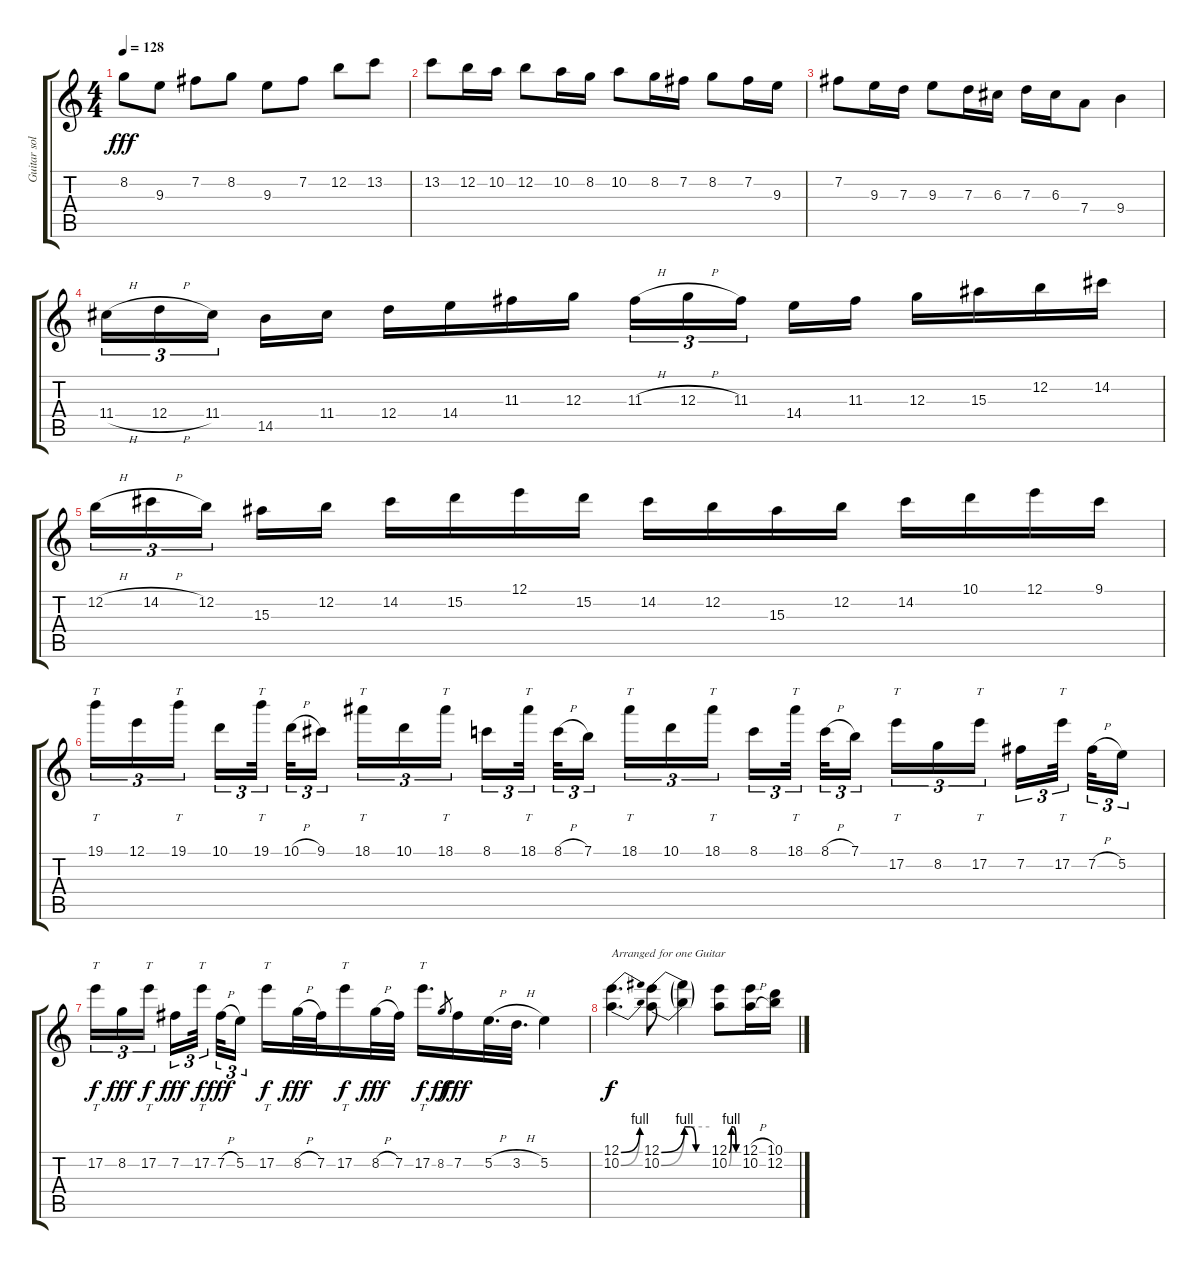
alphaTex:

\track ("Guitar solo" "Guitar sol") {instrument distortionguitar}
\staff {score tabs}
\tuning (E4 B3 G3 D3 A2 E2) {hide}
\ts (4 4)
\tempo 128
\clef g2
\ks c
8.2.8{dy fff} 9.3.8 7.2.8 8.2.8 9.3.8 7.2.8 12.2.8 13.2.8 |
13.2.8 12.2.16 10.2.16 12.2.8 10.2.16 8.2.16 10.2.8 8.2.16 7.2.16 8.2.8 7.2.16 9.3.16 |
7.2.8 9.3.16 7.3.16 9.3.8 7.3.16 6.3.16 7.3.16 6.3.16 7.4.8 9.4.4 |
11.4{h}.16{tu (3 2)} 12.4{h}.16{tu (3 2)} 11.4.16{tu (3 2)} 14.5.16 11.4.16 12.4.16 14.4.16 11.3.16 12.3.16 11.3{h}.16{tu (3 2)} 12.3{h}.16{tu (3 2)} 11.3.16{tu (3 2)} 14.4.16 11.3.16 12.3.16 15.3.16 12.2.16 14.2.16 |
12.2{h}.16{tu (3 2)} 14.2{h}.16{tu (3 2)} 12.2.16{tu (3 2)} 15.3.16 12.2.16 14.2.16 15.2.16 12.1.16 15.2.16 14.2.16 12.2.16 15.3.16 12.2.16 14.2.16 10.1.16 12.1.16 9.1.16 |
19.1.16{tt tu (3 2)} 12.1.16{tu (3 2)} 19.1.16{tt tu (3 2)} 10.1.16{tu (3 2)} 19.1.32{tt tu (3 2)} 10.1{h}.32{tu (3 2)} 9.1.16{tu (3 2)} 18.1.16{tt tu (3 2)} 10.1.16{tu (3 2)} 18.1.16{tt tu (3 2)} 8.1.16{tu (3 2)} 18.1.32{tt tu (3 2)} 8.1{h}.32{tu (3 2)} 7.1.16{tu (3 2)} 18.1.16{tt tu (3 2)} 10.1.16{tu (3 2)} 18.1.16{tt tu (3 2)} 8.1.16{tu (3 2)} 18.1.32{tt tu (3 2)} 8.1{h}.32{tu (3 2)} 7.1.16{tu (3 2)} 17.2.16{tt tu (3 2)} 8.2.16{tu (3 2)} 17.2.16{tt tu (3 2)} 7.2.16{tu (3 2)} 17.2.32{tt tu (3 2)} 7.2{h}.32{tu (3 2)} 5.2.16{tu (3 2)} |
17.2.16{tt tu (3 2) dy f} 8.2.16{tu (3 2) dy fff} 17.2.16{tt tu (3 2) dy f} 7.2.16{tu (3 2) dy fff} 17.2.32{tt tu (3 2) dy f} 7.2{h}.32{tu (3 2) dy fff} 5.2.16{tu (3 2)} 17.2.16{tt dy f} 8.2{h}.32{dy fff} 7.2.32 17.2.16{tt dy f} 8.2{h}.32{dy fff} 7.2.32 17.2.16{tt d dy f} 8.2.8{gr dy ff} 7.2.16{dy fff} 5.2{h}.32{d} 3.2{h}.32{d} 5.2.4 |
(12.1{be (bend 0 0 60 4)} 10.2{be (bend 0 0 60 4)}).4{d txt "Arranged for one Guitar" dy f} (12.1{be (bend 0 0 60 4)} 10.2{be (bend 0 0 60 4)}).8 (12.1{be (custom 0 4 15 4 30 0 60 0) t} 10.2{be (hold 0 4 60 4) t}).4 (12.1{be (custom 0 0 15 4 30 4 45 0 60 0)} 10.2{be (custom 0 0 15 4 30 4 45 0 60 0)}).8 (12.1{h} 10.2{h}).16 (10.1 12.2).16
